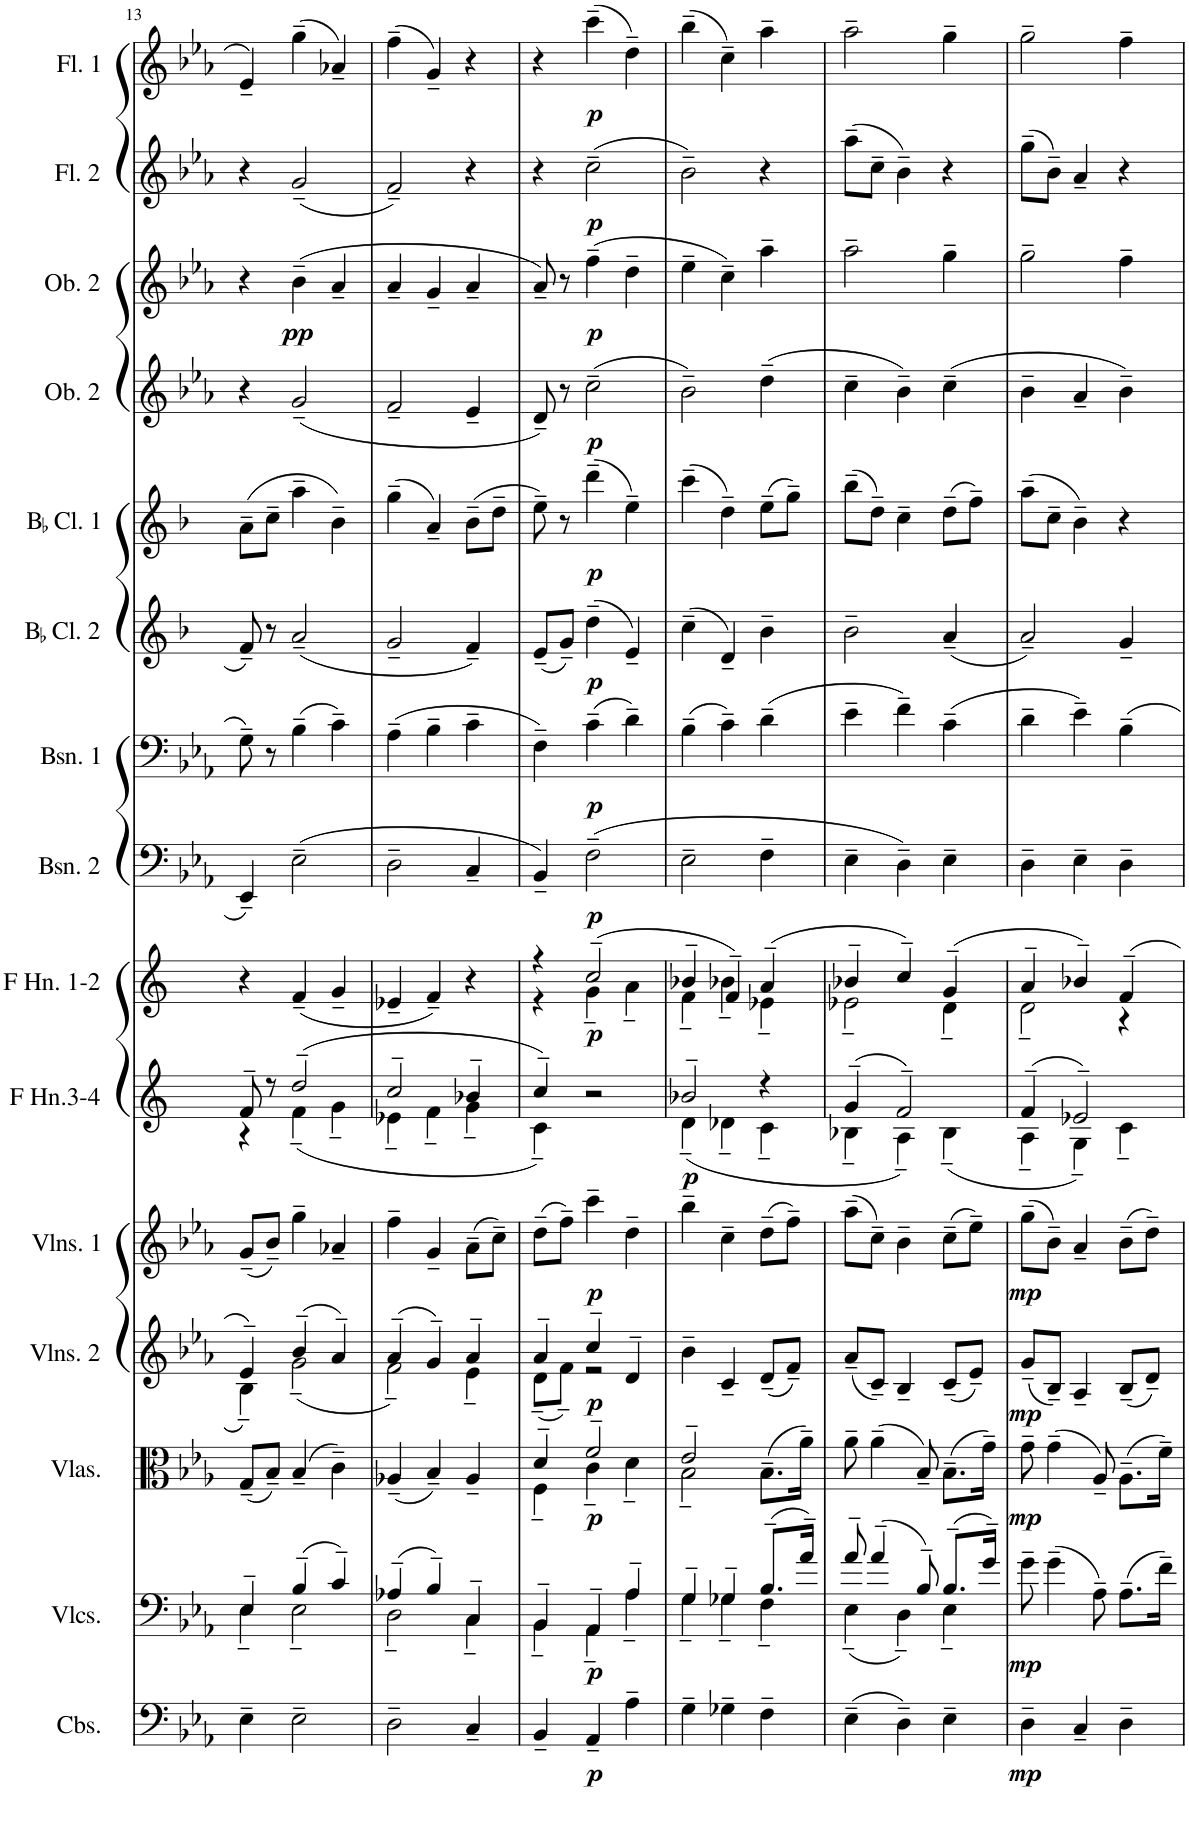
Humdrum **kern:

**kern	**dynam	**kern	**dynam	**kern	**dynam	**kern	**dynam	**kern	**dynam	**kern	**dynam	**kern	**dynam	**kern	**dynam	**kern	**dynam	**kern	**dynam	**kern	**dynam	**kern	**dynam	**kern	**dynam	**kern	**dynam	**kern	**dynam
*part15	*part15	*part14	*part14	*part13	*part13	*part12	*part12	*part11	*part11	*part10	*part10	*part9	*part9	*part8	*part8	*part7	*part7	*part6	*part6	*part5	*part5	*part4	*part4	*part3	*part3	*part2	*part2	*part1	*part1
*staff15	*staff15	*staff14	*staff14	*staff13	*staff13	*staff12	*staff12	*staff11	*staff11	*staff10	*staff10	*staff9	*staff9	*staff8	*staff8	*staff7	*staff7	*staff6	*staff6	*staff5	*staff5	*staff4	*staff4	*staff3	*staff3	*staff2	*staff2	*staff1	*staff1
*I"Contrabasses	*	*I"Violoncellos	*	*I"Violas	*	*I"Violins 2	*	*I"Violins 1	*	*I"F Horns 3-4	*	*I"F Horns 1-2	*	*I"Bassoon 2	*	*I"Bassoon 1	*	*I"BaccidentalFlat Clarinet 2	*	*I"BaccidentalFlat Clarinet 1	*	*I"Oboe 2	*	*I"Oboe 1	*	*I"Flute 2	*	*I"Flute 1	*
*I'Cbs.	*	*I'Vlcs.	*	*I'Vlas.	*	*I'Vlns. 2	*	*I'Vlns. 1	*	*I'F Hn.3-4	*	*I'F Hn. 1-2	*	*I'Bsn. 2	*	*I'Bsn. 1	*	*I'BaccidentalFlat Cl. 2	*	*I'BaccidentalFlat Cl. 1	*	*I'Ob. 2	*	*I'Ob. 2	*	*I'Fl. 2	*	*I'Fl. 1	*
!!LO:PB:g=z
*clefF4	*	*clefF4	*	*clefC3	*	*clefG2	*	*clefG2	*	*clefG2	*	*clefG2	*	*clefF4	*	*clefF4	*	*clefG2	*	*clefG2	*	*clefG2	*	*clefG2	*	*clefG2	*	*clefG2	*
*Trd7c12	*	*	*	*	*	*	*	*	*	*Trd4c7	*	*Trd4c7	*	*	*	*	*	*Trd1c2	*	*Trd1c2	*	*	*	*	*	*	*	*	*
*k[b-e-a-]	*	*k[b-e-a-]	*	*k[b-e-a-]	*	*k[b-e-a-]	*	*k[b-e-a-]	*	*k[]	*	*k[]	*	*k[b-e-a-]	*	*k[b-e-a-]	*	*k[b-]	*	*k[b-]	*	*k[b-e-a-]	*	*k[b-e-a-]	*	*k[b-e-a-]	*	*k[b-e-a-]	*
*M3/4	*	*M3/4	*	*M3/4	*	*M3/4	*	*M3/4	*	*M3/4	*	*M3/4	*	*M3/4	*	*M3/4	*	*M3/4	*	*M3/4	*	*M3/4	*	*M3/4	*	*M3/4	*	*M3/4	*
=13	=13	=13	=13	=13	=13	=13	=13	=13	=13	=13	=13	=13	=13	=13	=13	=13	=13	=13	=13	=13	=13	=13	=13	=13	=13	=13	=13	=13	=13
*	*	*^	*	*	*	*^	*	*	*	*^	*	*	*	*	*	*	*	*	*	*	*	*	*	*	*	*	*	*	*
4E-~\	.	4E-~/	4E-~\	.	(8G~/L	.	4e-~/	4B-~\	.	(8g~/L	.	8f~/	4r	.	4r	.	4EE-~/	.	8G~\	.	8f~/	.	(8a~\L	.	4r	.	4r	.	4r	.	4e-~/	.
.	.	.	.	.	8B-~/J)	.	.	.	.	8b-~/J)	.	8r	.	.	.	.	.	.	8r	.	8r	.	8cc~\J	.	.	.	.	.	.	.	.	.
!	!	!	!	!	!	!	!	!	!	!	!	!	!	!	!	!	!	!	!	!	!	!	!	!	!	!	!	!LO:DY:b	!	!	!	!
2E-~\	.	(4B-~/	2E-~\	.	(4B-~/	.	(4b-~/	(2g~\	.	4gg~\	.	(2dd~/	(4f~\	.	(4f~/	.	(2E-~\	.	(4B-~\	.	(2a~/	.	4aa~\	.	(2g~/	.	(4b-~\	pp	(2g~/	.	(4gg~\	.
.	.	4c~/)	.	.	4c~\)	.	4a-~/)	.	.	4a-X~/	.	.	4g~\	.	4g~/	.	.	.	4c~\)	.	.	.	4b-~\)	.	.	.	4a-~/	.	.	.	4a-X~/)	.
=14	=14	=14	=14	=14	=14	=14	=14	=14	=14	=14	=14	=14	=14	=14	=14	=14	=14	=14	=14	=14	=14	=14	=14	=14	=14	=14	=14	=14	=14	=14	=14	=14
2D~\	.	(4A-X~/	2D~\	.	(4A-X~/	.	(4a-~/	2f~\)	.	4ff~\	.	2cc~/	4e-X~\	.	4e-X~/	.	2D~\	.	(4A-~\	.	2g~/	.	(4gg~\	.	2f~/	.	4a-~/	.	2f~/)	.	(4ff~\	.
.	.	4B-~/)	.	.	4B-~/)	.	4g~/)	.	.	4g~/	.	.	4f~\	.	4f~/)	.	.	.	4B-~\	.	.	.	4a~/)	.	.	.	4g~/	.	.	.	4g~/)	.
4C~/	.	4C~/	4C~\	.	4A-~/	.	4a-~/	4e-~\	.	(8a-~\L	.	4b-X~/	4g~\	.	4r	.	4C~/	.	4c~\	.	4f~/)	.	(8b-~\L	.	4e-~/	.	4a-~/	.	4r	.	4r	.
.	.	.	.	.	.	.	.	.	.	8cc~\J)	.	.	.	.	.	.	.	.	.	.	.	.	8dd~\J	.	.	.	.	.	.	.	.	.
=15	=15	=15	=15	=15	=15	=15	=15	=15	=15	=15	=15	=15	=15	=15	=15	=15	=15	=15	=15	=15	=15	=15	=15	=15	=15	=15	=15	=15	=15	=15	=15	=15
*	*	*	*	*	*^	*	*	*	*	*	*	*	*	*	*^	*	*	*	*	*	*	*	*	*	*	*	*	*	*	*	*	*
4BB-~/	.	4BB-~/	4BB-~\	.	4d~/	4F~\	.	4a-~/	(8d~\L	.	(8dd~\L	.	4cc~/)	4c~\)	.	4r	4r	.	4BB-~/)	.	4F~\)	.	(8e~/L	.	8ee~\)	.	8d~/)	.	8a-~/)	.	4r	.	4r	.
.	.	.	.	.	.	.	.	.	8f~\J)	.	8ff~\J)	.	.	.	.	.	.	.	.	.	.	.	8g~/J)	.	8r	.	8r	.	8r	.	.	.	.	.
!	!LO:DY:b	!	!	!LO:DY:b	!	!	!LO:DY:b	!	!	!LO:DY:b	!	!LO:DY:b	!	!	!	!	!	!LO:DY:b	!	!LO:DY:b	!	!LO:DY:b	!	!LO:DY:b	!	!LO:DY:b	!	!LO:DY:b	!	!LO:DY:b	!	!LO:DY:b	!	!LO:DY:b
4AA-~/	p	4AA-~/	4AA-~\	p	2f~/	4c~\	p	4cc~/	2r	p	4ccc~\	p	2r	2ryy	.	(2cc~/	4g~\	p	(2F~\	p	(4c~\	p	(4dd~\	p	(4ddd~\	p	(2cc~\	p	(4ff~\	p	(2cc~\	p	(4ccc~\	p
4A-~\	.	4A-~/	4A-~\	.	.	4d~\	.	4d~/	.	.	4dd~\	.	.	.	.	.	4a~\	.	.	.	4d~\)	.	4e~/)	.	4ee~\)	.	.	.	4dd~\	.	.	.	4dd~\)	.
*	*	*	*	*	*	*	*	*v	*v	*	*	*	*	*	*	*	*	*	*	*	*	*	*	*	*	*	*	*	*	*	*	*	*	*
=16	=16	=16	=16	=16	=16	=16	=16	=16	=16	=16	=16	=16	=16	=16	=16	=16	=16	=16	=16	=16	=16	=16	=16	=16	=16	=16	=16	=16	=16	=16	=16	=16	=16
!	!	!	!	!	!	!	!	!	!	!	!	!	!	!LO:DY:b	!	!	!	!	!	!	!	!	!	!	!	!	!	!	!	!	!	!	!
4G~\	.	4G~/	4G~\	.	2e-~/	2B-~\	.	4b-~\	.	4bb-~\	.	2b-X~/	(4d~\	p	4b-X~/	4f~\	.	2E-~\	.	(4B-~\	.	(4cc~\	.	(4ccc~\	.	2b-~\)	.	4ee-~\	.	2b-~\)	.	(4bb-~\	.
4G-X~\	.	4G-X~/	4G-~\	.	.	.	.	4c~/	.	4cc~\	.	.	4d-X~\	.	4f~/)	4b-X~\	.	.	.	4c~\)	.	4d~/)	.	4dd~\)	.	.	.	4cc~\)	.	.	.	4cc~\)	.
4F~\	.	(8.B-~/L	4F~\	.	(8.B-~\L	4ryy	.	(8d~/L	.	(8dd~\L	.	4r	4c~\	.	(4a~/	4e-X~\	.	4F~\	.	(4d~\	.	4b-~\	.	(8ee~\L	.	(4dd~\	.	4aa-~\	.	4r	.	4aa-~\	.
.	.	.	.	.	.	.	.	8f~/J)	.	8ff~\J)	.	.	.	.	.	.	.	.	.	.	.	.	.	8gg~\J)	.	.	.	.	.	.	.	.	.
.	.	16a-~/Jk)	.	.	16a-~\Jk)	.	.	.	.	.	.	.	.	.	.	.	.	.	.	.	.	.	.	.	.	.	.	.	.	.	.	.	.
*	*	*	*	*	*v	*v	*	*	*	*	*	*	*	*	*	*	*	*	*	*	*	*	*	*	*	*	*	*	*	*	*	*	*
=17	=17	=17	=17	=17	=17	=17	=17	=17	=17	=17	=17	=17	=17	=17	=17	=17	=17	=17	=17	=17	=17	=17	=17	=17	=17	=17	=17	=17	=17	=17	=17	=17
(4E-~\	.	8a-~/	(4E-~\	.	8a-~\	.	(8a-~/L	.	(8aa-~\L	.	(4g~/	4B-X~\	.	4b-X~/	2e-X~\	.	4E-~\	.	4e-~\	.	2b-~\	.	(8bb-~\L	.	4cc~\	.	2aa-~\	.	(8aa-~\L	.	2aa-~\	.
.	.	(4a-~/	.	.	(4a-~\	.	8c~/J)	.	8cc~\J)	.	.	.	.	.	.	.	.	.	.	.	.	.	8dd~\J)	.	.	.	.	.	8cc~\J	.	.	.
4D~\)	.	.	4D~\)	.	.	.	4B-~/	.	4b-~\	.	2f~/)	4A~\)	.	4cc~/)	.	.	4D~\)	.	4f~\)	.	.	.	4cc~\	.	4b-~\)	.	.	.	4b-~\)	.	.	.
.	.	8B-~/)	.	.	8B-~/)	.	.	.	.	.	.	.	.	.	.	.	.	.	.	.	.	.	.	.	.	.	.	.	.	.	.	.
4E-~\	.	(8.B-~/L	4E-~\	.	(8.B-~\L	.	(8c~/L	.	(8cc~\L	.	.	(4B-~\	.	(4g~/	4d~\	.	4E-~\	.	(4c~\	.	(4a~/	.	(8dd~\L	.	(4cc~\	.	4gg~\	.	4r	.	4gg~\	.
.	.	.	.	.	.	.	8e-~/J)	.	8ee-~\J)	.	.	.	.	.	.	.	.	.	.	.	.	.	8ff~\J)	.	.	.	.	.	.	.	.	.
.	.	16g~/Jk)	.	.	16g~\Jk)	.	.	.	.	.	.	.	.	.	.	.	.	.	.	.	.	.	.	.	.	.	.	.	.	.	.	.
*	*	*v	*v	*	*	*	*	*	*	*	*	*	*	*	*	*	*	*	*	*	*	*	*	*	*	*	*	*	*	*	*	*
=18	=18	=18	=18	=18	=18	=18	=18	=18	=18	=18	=18	=18	=18	=18	=18	=18	=18	=18	=18	=18	=18	=18	=18	=18	=18	=18	=18	=18	=18	=18	=18
!	!LO:DY:b	!	!LO:DY:b	!	!LO:DY:b	!	!LO:DY:b	!	!LO:DY:b	!	!	!	!	!	!	!	!	!	!	!	!	!	!	!	!	!	!	!	!	!	!
4D~\	mp	8g~\	mp	8g~\	mp	(8g~/L	mp	(8gg~\L	mp	(4f~/	4A~\	.	4a~/	2d~\	.	4D~\	.	4d~\	.	2a~/)	.	(8aa~\L	.	4b-~\	.	2gg~\	.	(8gg~\L	.	2gg~\	.
.	.	(4g~\	.	(4g~\	.	8B-~/J)	.	8b-~\J)	.	.	.	.	.	.	.	.	.	.	.	.	.	8cc~\J	.	.	.	.	.	8b-~\J)	.	.	.
4C~/	.	.	.	.	.	4A-~/	.	4a-~/	.	2e-X~/)	4G~\)	.	4b-X~/)	.	.	4E-~\	.	4e-~\)	.	.	.	4b-~\)	.	4a-~/	.	.	.	4a-~/	.	.	.
.	.	8A-~\)	.	8A-~/)	.	.	.	.	.	.	.	.	.	.	.	.	.	.	.	.	.	.	.	.	.	.	.	.	.	.	.
4D~\	.	(8.A-~\L	.	(8.A-~\L	.	(8B-~/L	.	(8b-~\L	.	.	4c~\	.	4f~/	4r	.	4D~\	.	4B-~\	.	4g~/	.	4r	.	4b-~\)	.	4ff~\	.	4r	.	4ff~\	.
.	.	.	.	.	.	8d~/J)	.	8dd~\J)	.	.	.	.	.	.	.	.	.	.	.	.	.	.	.	.	.	.	.	.	.	.	.
.	.	16f~\Jk)	.	16f~\Jk)	.	.	.	.	.	.	.	.	.	.	.	.	.	.	.	.	.	.	.	.	.	.	.	.	.	.	.
*	*	*	*	*	*	*	*	*	*	*v	*v	*	*	*	*	*	*	*	*	*	*	*	*	*	*	*	*	*	*	*	*
*	*	*	*	*	*	*	*	*	*	*	*	*v	*v	*	*	*	*	*	*	*	*	*	*	*	*	*	*	*	*	*
=	=	=	=	=	=	=	=	=	=	=	=	=	=	=	=	=	=	=	=	=	=	=	=	=	=	=	=	=	=
*-	*-	*-	*-	*-	*-	*-	*-	*-	*-	*-	*-	*-	*-	*-	*-	*-	*-	*-	*-	*-	*-	*-	*-	*-	*-	*-	*-	*-	*-
